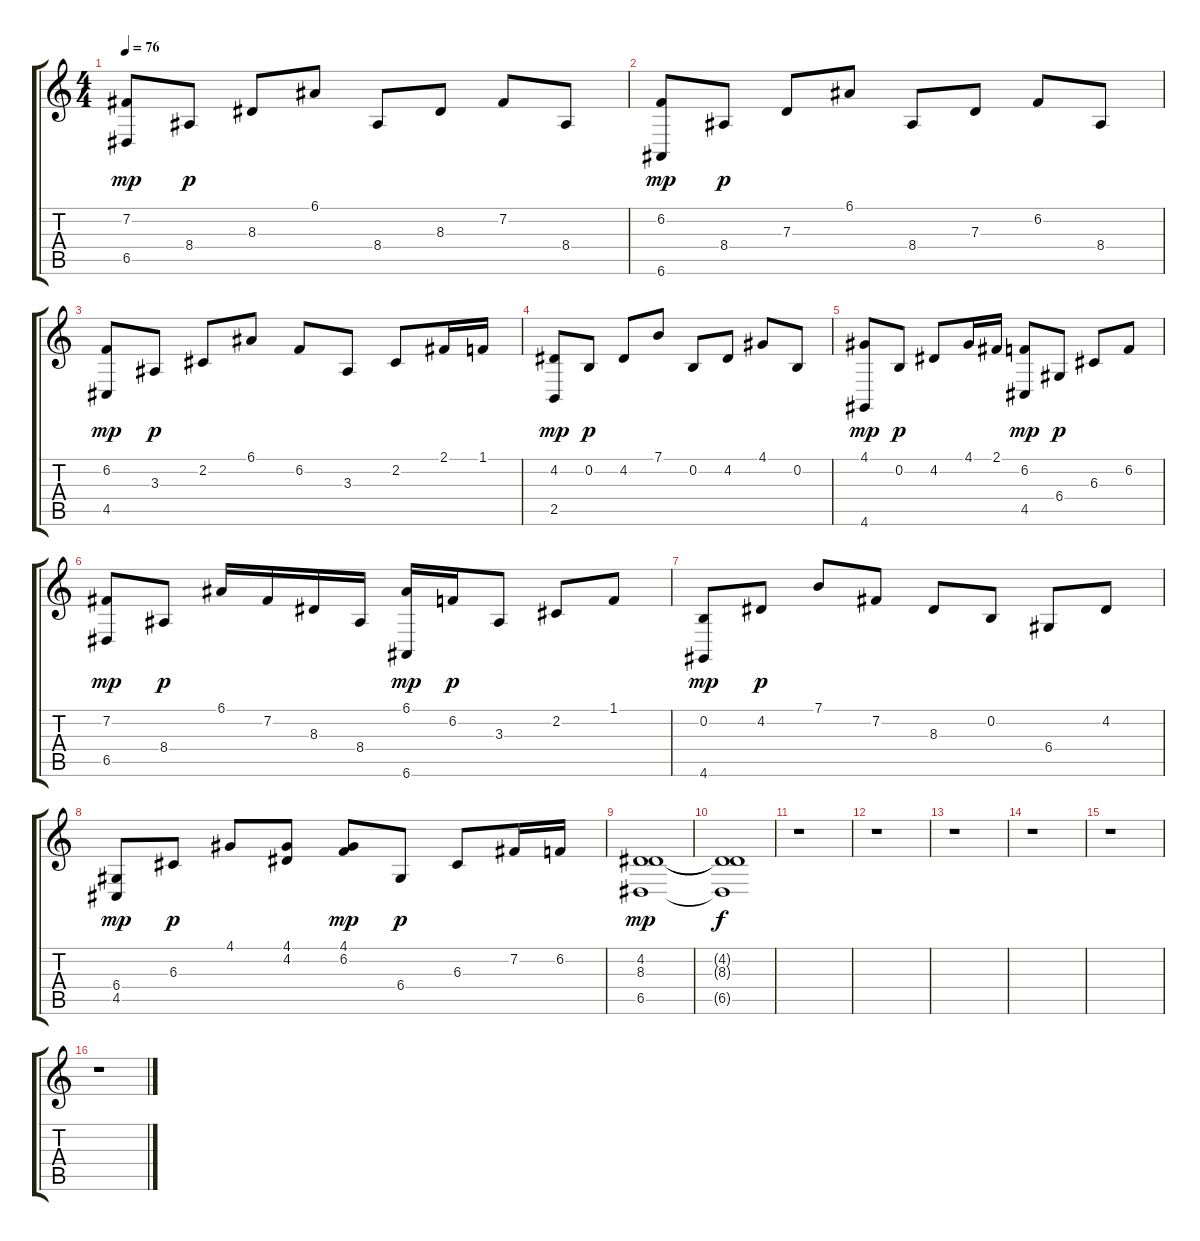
\track "" {instrument acousticgrandpiano}
\staff {score tabs}
\tuning (E4 B3 G3 D3 A2 E2) {hide}
\ts (4 4)
\tempo 76
\clef g2
\ks c
(7.2 6.5).8{dy mp} 8.4.8{dy p} 8.3.8 6.1.8 8.4.8 8.3.8 7.2.8 8.4.8 |
(6.2 6.6).8{dy mp} 8.4.8{dy p} 7.3.8 6.1.8 8.4.8 7.3.8 6.2.8 8.4.8 |
(6.2 4.5).8{dy mp} 3.3.8{dy p} 2.2.8 6.1.8 6.2.8 3.3.8 2.2.8 2.1.16 1.1.16 |
(4.2 2.5).8{dy mp} 0.2.8{dy p} 4.2.8 7.1.8 0.2.8 4.2.8 4.1.8 0.2.8 |
(4.1 4.6).8{dy mp} 0.2.8{dy p} 4.2.8 4.1.16 2.1.16 (6.2 4.5).8{dy mp} 6.4.8{dy p} 6.3.8 6.2.8 |
(7.2 6.5).8{dy mp} 8.4.8{dy p} 6.1.16 7.2.16 8.3.16 8.4.16 (6.1 6.6).16{dy mp} 6.2.16{dy p} 3.3.8 2.2.8 1.1.8 |
(0.2 4.6).8{dy mp} 4.2.8{dy p} 7.1.8 7.2.8 8.3.8 0.2.8 6.4.8 4.2.8 |
(6.4 4.5).8{dy mp} 6.3.8{dy p} 4.1.8 (4.1 4.2).8 (4.1 6.2).8{dy mp} 6.4.8{dy p} 6.3.8 7.2.16 6.2.16 |
(4.2 8.3 6.5).1{dy mp} |
(4.2{t} 8.3{t} 6.5{t}).1{dy f} |
r.1 |
r.1 |
r.1 |
r.1 |
r.1 |
r.1
